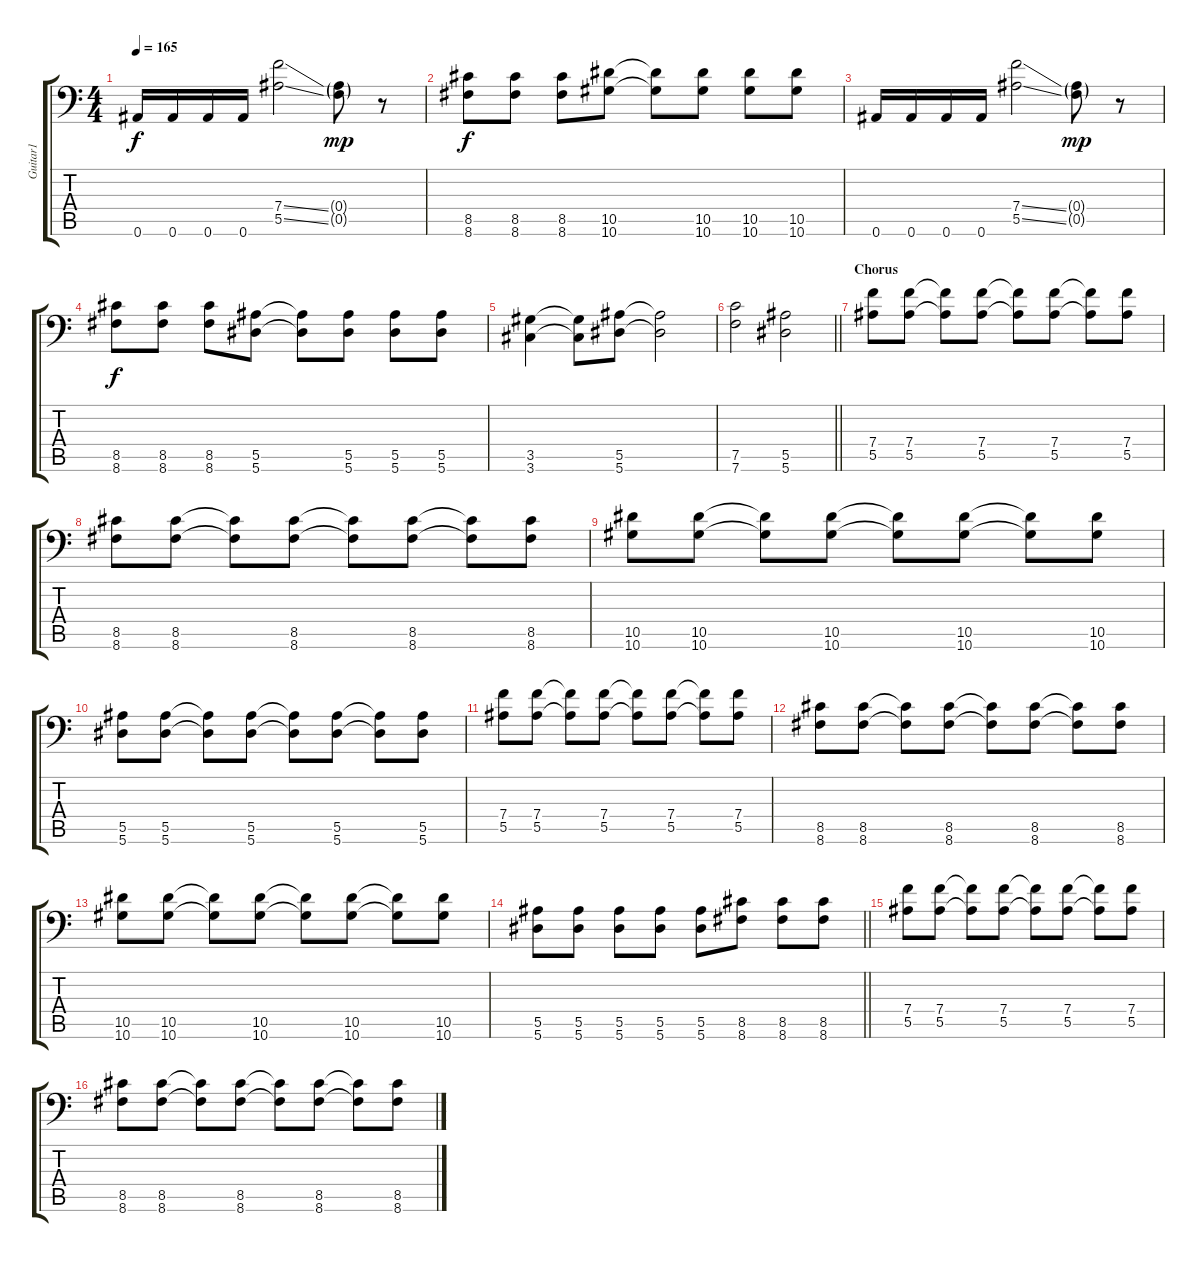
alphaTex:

\track ("Guitar1" "Guitar1") {instrument distortionguitar}
\staff {score tabs}
\tuning (C4 G3 Eb3 Bb2 F2 Bb1) {hide}
\ts (4 4)
\tempo 165
\clef f4
\ks c
0.6.16{dy f} 0.6.16 0.6.16 0.6.16 (7.4{ss} 5.5{ss}).2 (0.4{g} 0.5{g}).8{dy mp} r.8 |
(8.5 8.6).8{dy f} (8.5 8.6).8 (8.5 8.6).8 (10.5 10.6).8 (10.5{t} 10.6{t}).8 (10.5 10.6).8 (10.5 10.6).8 (10.5 10.6).8 |
0.6.16 0.6.16 0.6.16 0.6.16 (7.4{ss} 5.5{ss}).2 (0.4{g} 0.5{g}).8{dy mp} r.8 |
(8.5 8.6).8{dy f} (8.5 8.6).8 (8.5 8.6).8 (5.5 5.6).8 (5.5{t} 5.6{t}).8 (5.5 5.6).8 (5.5 5.6).8 (5.5 5.6).8 |
(3.5 3.6).4{volume 10} (3.5{t} 3.6{t}).8 (5.5 5.6).8 (5.5{t} 5.6{t}).2 |
\barLineRight lightlight
(7.5 7.6).2 (5.5 5.6).2 |
\section ("" "Chorus")
(7.4 5.5).8{volume 13} (7.4 5.5).8 (7.4{t} 5.5{t}).8 (7.4 5.5).8 (7.4{t} 5.5{t}).8 (7.4 5.5).8 (7.4{t} 5.5{t}).8 (7.4 5.5).8 |
(8.5 8.6).8 (8.5 8.6).8 (8.5{t} 8.6{t}).8 (8.5 8.6).8 (8.5{t} 8.6{t}).8 (8.5 8.6).8 (8.5{t} 8.6{t}).8 (8.5 8.6).8 |
(10.5 10.6).8 (10.5 10.6).8 (10.5{t} 10.6{t}).8 (10.5 10.6).8 (10.5{t} 10.6{t}).8 (10.5 10.6).8 (10.5{t} 10.6{t}).8 (10.5 10.6).8 |
(5.5 5.6).8 (5.5 5.6).8 (5.5{t} 5.6{t}).8 (5.5 5.6).8 (5.5{t} 5.6{t}).8 (5.5 5.6).8 (5.5{t} 5.6{t}).8 (5.5 5.6).8 |
(7.4 5.5).8 (7.4 5.5).8 (7.4{t} 5.5{t}).8 (7.4 5.5).8 (7.4{t} 5.5{t}).8 (7.4 5.5).8 (7.4{t} 5.5{t}).8 (7.4 5.5).8 |
(8.5 8.6).8 (8.5 8.6).8 (8.5{t} 8.6{t}).8 (8.5 8.6).8 (8.5{t} 8.6{t}).8 (8.5 8.6).8 (8.5{t} 8.6{t}).8 (8.5 8.6).8 |
(10.5 10.6).8 (10.5 10.6).8 (10.5{t} 10.6{t}).8 (10.5 10.6).8 (10.5{t} 10.6{t}).8 (10.5 10.6).8 (10.5{t} 10.6{t}).8 (10.5 10.6).8 |
\barLineRight lightlight
(5.5 5.6).8 (5.5 5.6).8 (5.5 5.6).8 (5.5 5.6).8 (5.5 5.6).8 (8.5 8.6).8 (8.5 8.6).8 (8.5 8.6).8 |
(7.4 5.5).8 (7.4 5.5).8 (7.4{t} 5.5{t}).8 (7.4 5.5).8 (7.4{t} 5.5{t}).8 (7.4 5.5).8 (7.4{t} 5.5{t}).8 (7.4 5.5).8 |
(8.5 8.6).8 (8.5 8.6).8 (8.5{t} 8.6{t}).8 (8.5 8.6).8 (8.5{t} 8.6{t}).8 (8.5 8.6).8 (8.5{t} 8.6{t}).8 (8.5 8.6).8
